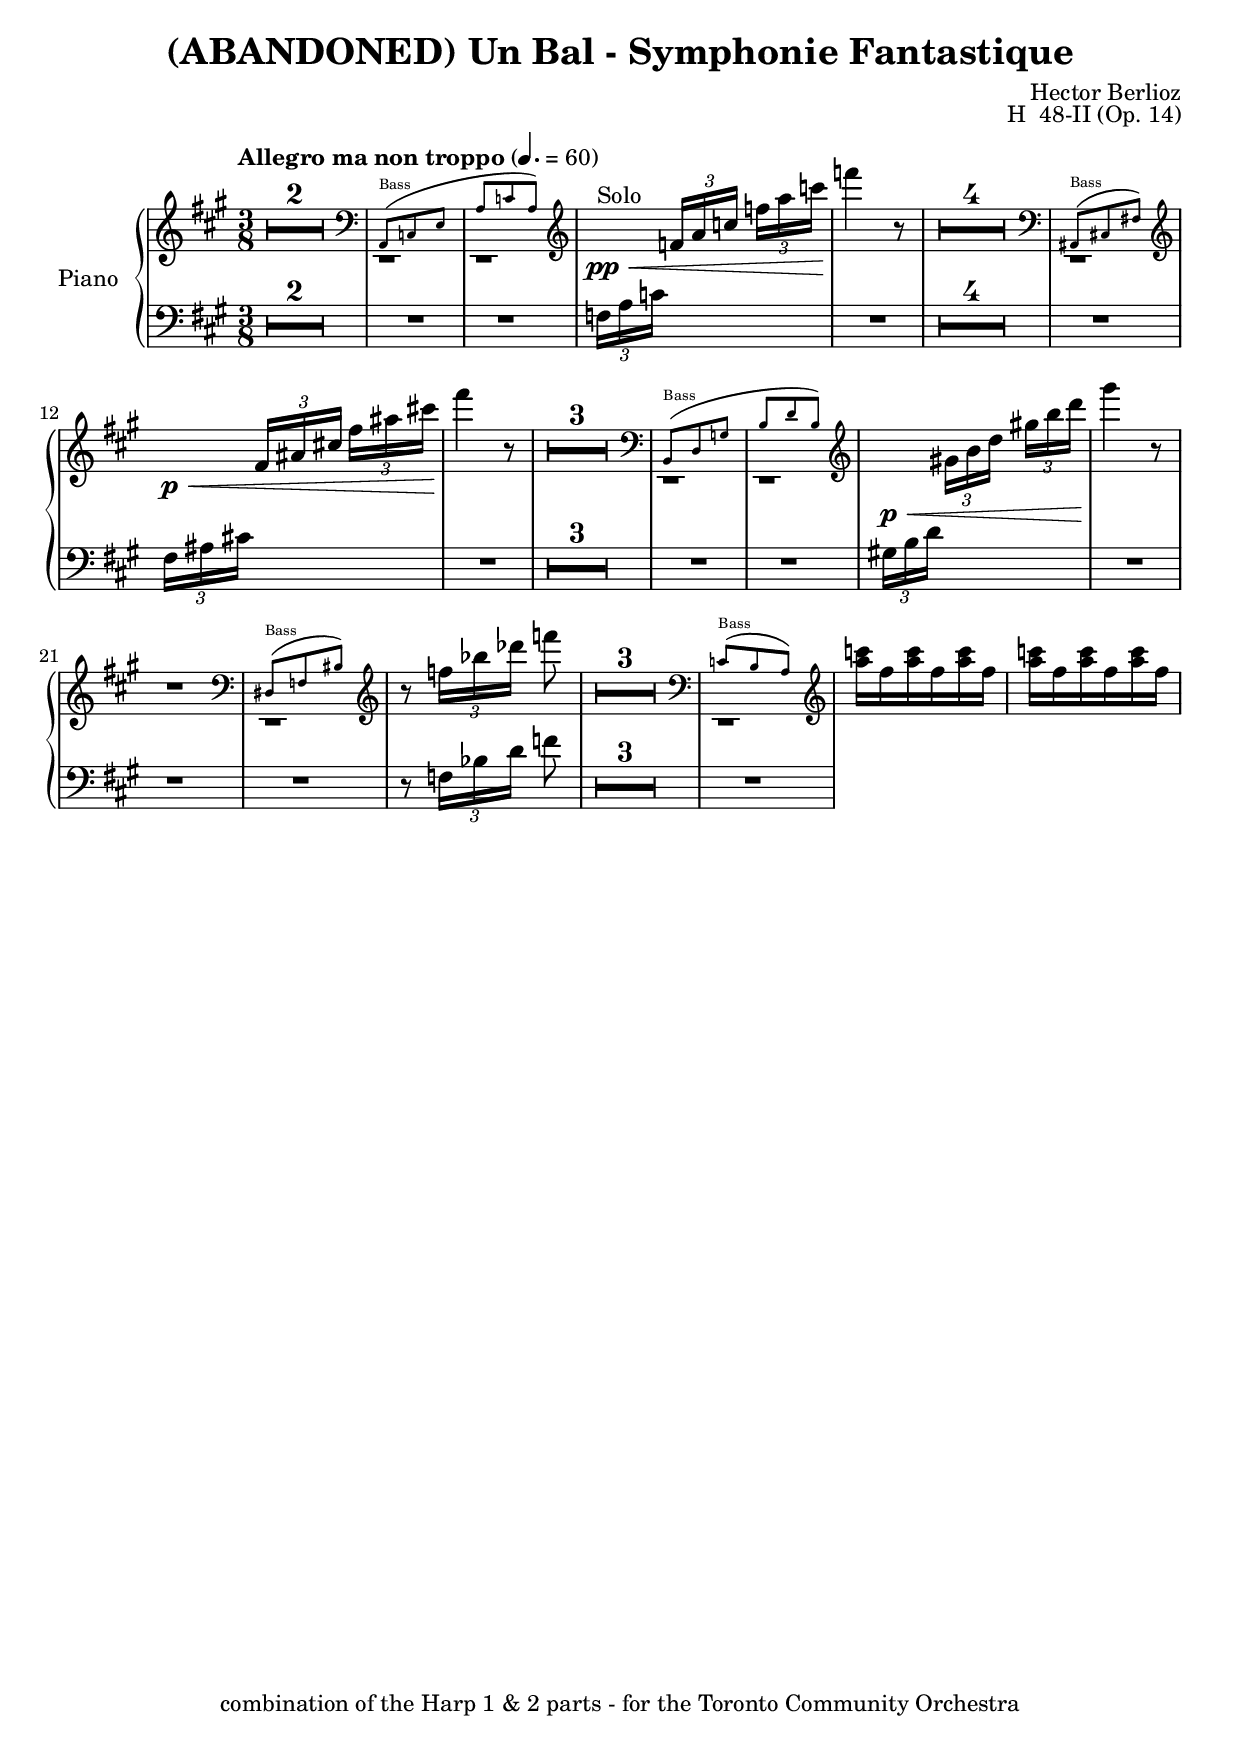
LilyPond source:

\version "2.22.0"
% \include "english.ly"

\header {
    title = "(ABANDONED) Un Bal - Symphonie Fantastique"
    composer = "Hector Berlioz"
    opus = "H  48-II (Op. 14)"
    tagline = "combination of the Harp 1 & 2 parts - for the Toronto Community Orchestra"
}

\layout {
    \context {
        \Score
        markFormatter = #format-mark-circle-barnumbers
    }
  }

global = {
    \key a \major
    \time 3/8
    \accidentalStyle default
    \override MultiMeasureRest.expand-limit = #1
    \override TupletBracket.bracket-visibility = #'if-no-beam
}

lower = \compressMMRests { \relative c {
        \global
        \clef bass
    
        R1*3/8*4 \tuplet 3/2 {f16 [a c]} s4 
        R1*3/8*6 \tuplet 3/2 {fis,16 [ais! cis!]} s4
        R1*3/8*6 \tuplet 3/2 {gis!16 [b d]} s4
        R1*3/8*3 r8 \tuplet 3/2 {f,16 [bes d]} f8
        R1*3/8*4
    }}

upper = \compressMMRests { \relative c {
    \global
    \clef treble
    \tempo "Allegro ma non troppo" 4. = 60

    R1*3/8*2
    <<
        \repeat unfold 2 {d,1*3/8\rest}
        \new CueVoice \relative c {
            \clef bass
            \stemUp a8^"Bass" ^(c e a c a)
        }
    >>
    \clef treble s8\pp^"Solo"\< \tuplet 3/2 {f''16[ a c]} \tuplet 3/2 {f16[ a c]} f4\! r8
    R1*3/8*4
     <<
        {d,,,,1*3/8\rest}
        \new CueVoice \relative c {
            \clef bass
            \stemUp ais8^"Bass" ^(cis! fis!)
        }
    >>
    \clef treble s8\p\< \tuplet 3/2 {fis''16 [ais! cis!]} \tuplet 3/2 {fis [ais! cis!]}
    fis4\! r8 R1*3/8*3
    <<
        \repeat unfold 2 {d,,,,1*3/8\rest}
        \new CueVoice \relative c {
            \clef bass
            \stemUp b8^"Bass" ^(d g b d b)
        }
    >>
    \clef treble s8\p\< \tuplet 3/2 {gis''!16[ b d]} \tuplet 3/2 {gis!16[ b d]} gis4\! r8
    R1*3/8
    <<
        {d,,,,1*3/8\rest}
        \new CueVoice \relative c {
            \clef bass
            \stemUp dis8^"Bass" ^(f bis)
        }
    >>
    \clef treble r8 \tuplet 3/2 {f'''16 [bes des]} f8 R1*3/8*3
    <<
        {d,,,,1*3/8\rest}
        \new CueVoice \relative c {
            \clef bass
            \stemUp c'8^"Bass" ^(b a)
        }
    >>
    \clef treble \repeat unfold 6 {<a'''' c>16 fis}
}}

\score {
  \new PianoStaff \with { instrumentName = "Piano" }
  <<
    \new Staff = "upper" \upper
    \new Staff = "lower" \lower
  >>
  \layout { }
  \midi { }
}
